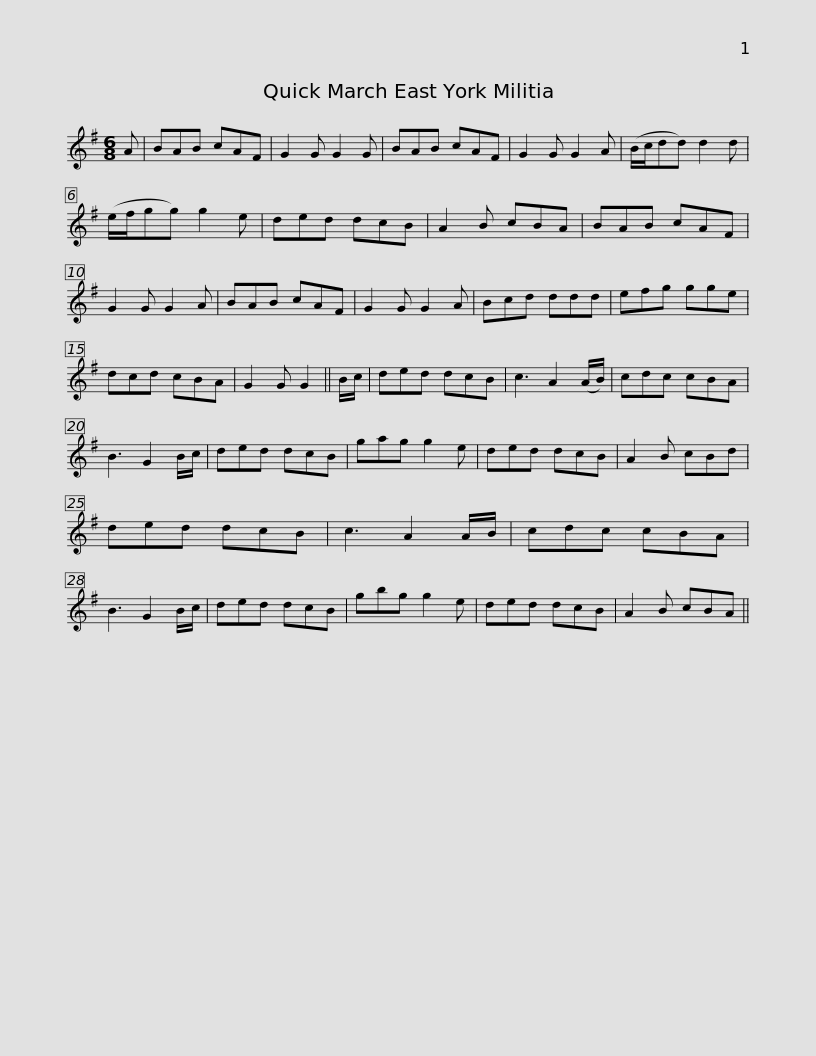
X:1
L:1/8
M:6/8
I:linebreak $
K:G
V:1 treble
V:1
 A | BAB cAF | G2 G G2 G | BAB cAF | G2 G G2 A | %5
 (B/c/dd) d2 d | (e/f/gg) g2 e | ded dcB |$ A2 B cBA | BAB cAF | %10
 G2 G G2 A | BAB cAF | G2 G G2 A | Bcd ddd | efg gge | %15
 dcd cBA |$ G2 G G2 || B/c/ | ded dcB | c3 A2 (A/B/) | %20
 cdc cBA | B3 G2 B/c/ | ded dcB | gag g2 e | ded dcB |$ %25
 A2 B cBd | ded dcB | c3 A2 A/B/ | cdc cBA | B3 G2 B/c/ | %30
 ded dcB | gbg g2 e | ded dcB |$ A2 B cBA || %34
